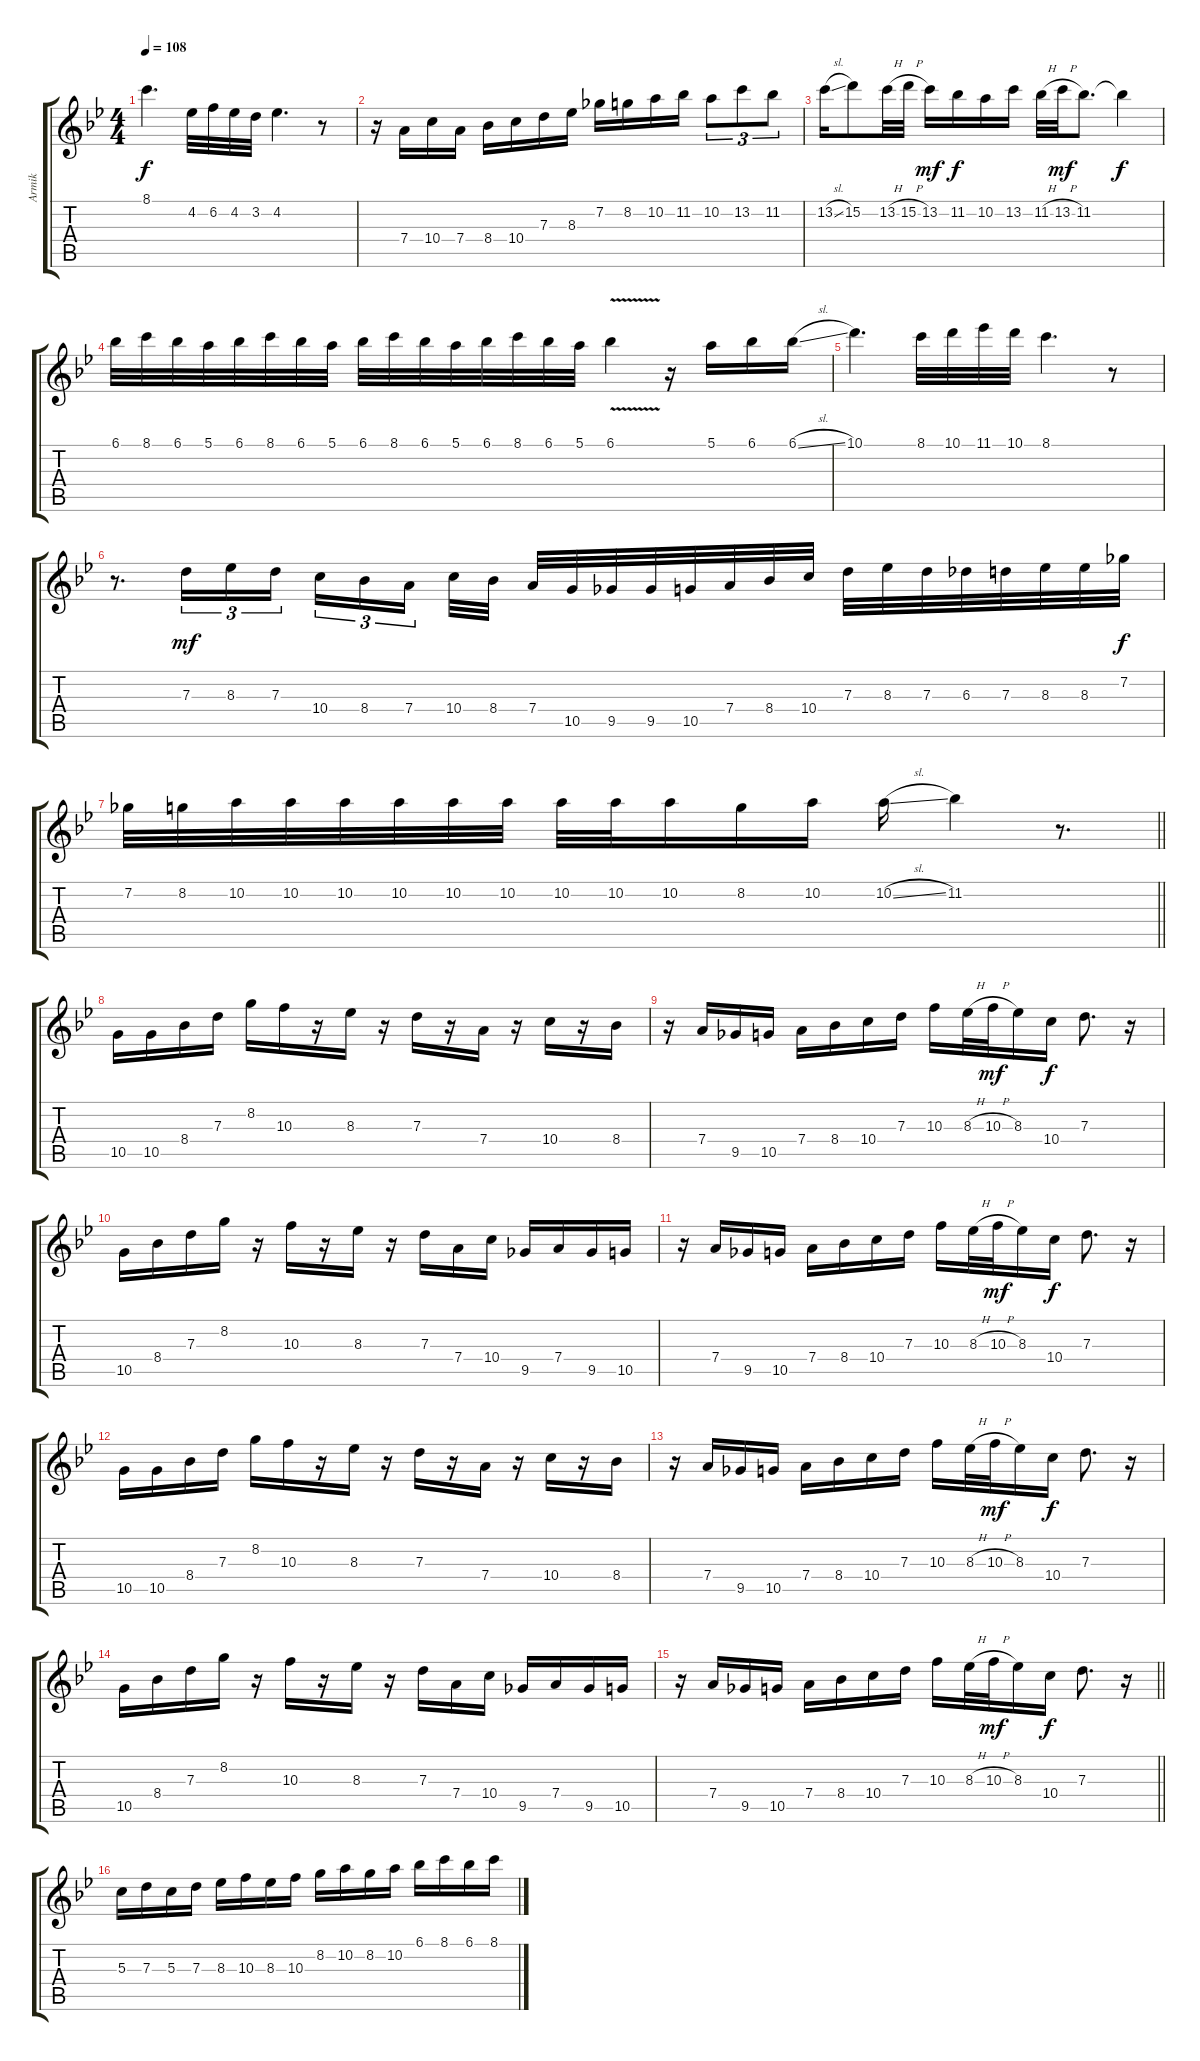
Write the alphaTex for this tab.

\track ("Armik" "Armik") {instrument acousticguitarnylon}
\staff {score tabs}
\tuning (E4 B3 G3 D3 A2 E2) {hide}
\ts (4 4)
\tempo 108
\clef g2
\ks gminor
8.1.4{d dy f} 4.2.32 6.2.32 4.2.32 3.2.32 4.2.4{d} r.8 |
r.16 7.4.16 10.4.16 7.4.16 8.4.16 10.4.16 7.3.16 8.3.16 7.2.16 8.2.16 10.2.16 11.2.16 10.2.8{tu (3 2)} 13.2.8{tu (3 2)} 11.2.8{tu (3 2)} |
13.2{sl}.16 15.2.8 13.2{h}.32 15.2{h}.32 13.2.16{dy mf} 11.2.16{dy f} 10.2.16 13.2.16 11.2{h}.32 13.2{h}.32{dy mf} 11.2.8{d} 11.2{t}.4{dy f} |
6.1.32 8.1.32 6.1.32 5.1.32 6.1.32 8.1.32 6.1.32 5.1.32 6.1.32 8.1.32 6.1.32 5.1.32 6.1.32 8.1.32 6.1.32 5.1.32 6.1{v}.4 r.16 5.1.16 6.1.16 6.1{sl}.16 |
10.1.4{d} 8.1.32 10.1.32 11.1.32 10.1.32 8.1.4{d} r.8 |
r.8{d} 7.3.16{tu (3 2) dy mf} 8.3.16{tu (3 2)} 7.3.16{tu (3 2) beam splitsecondary} 10.4.16{tu (3 2)} 8.4.16{tu (3 2)} 7.4.16{tu (3 2) beam splitsecondary} 10.4.32 8.4.32 7.4.32 10.5.32 9.5.32 9.5.32 10.5.32 7.4.32 8.4.32 10.4.32 7.3.32 8.3.32 7.3.32 6.3.32 7.3.32 8.3.32 8.3.32 7.2.32{dy f} |
\barLineRight lightlight
7.2.32 8.2.32 10.2.32 10.2.32 10.2.32 10.2.32 10.2.32 10.2.32 10.2.32 10.2.32 10.2.16 8.2.16 10.2.16 10.2{sl}.16 11.2.4 r.8{d} |
\section ("" "")
10.5.16 10.5.16 8.4.16 7.3.16 8.2.16 10.3.16 r.16 8.3.16 r.16 7.3.16 r.16 7.4.16 r.16 10.4.16 r.16 8.4.16 |
r.16 7.4.16 9.5.16 10.5.16 7.4.16 8.4.16 10.4.16 7.3.16 10.3.16 8.3{h}.32 10.3{h}.32{dy mf} 8.3.16 10.4.16{dy f} 7.3.8{d} r.16 |
10.5.16 8.4.16 7.3.16 8.2.16 r.16 10.3.16 r.16 8.3.16 r.16 7.3.16 7.4.16 10.4.16 9.5.16 7.4.16 9.5.16 10.5.16 |
r.16 7.4.16 9.5.16 10.5.16 7.4.16 8.4.16 10.4.16 7.3.16 10.3.16 8.3{h}.32 10.3{h}.32{dy mf} 8.3.16 10.4.16{dy f} 7.3.8{d} r.16 |
10.5.16 10.5.16 8.4.16 7.3.16 8.2.16 10.3.16 r.16 8.3.16 r.16 7.3.16 r.16 7.4.16 r.16 10.4.16 r.16 8.4.16 |
r.16 7.4.16 9.5.16 10.5.16 7.4.16 8.4.16 10.4.16 7.3.16 10.3.16 8.3{h}.32 10.3{h}.32{dy mf} 8.3.16 10.4.16{dy f} 7.3.8{d} r.16 |
10.5.16 8.4.16 7.3.16 8.2.16 r.16 10.3.16 r.16 8.3.16 r.16 7.3.16 7.4.16 10.4.16 9.5.16 7.4.16 9.5.16 10.5.16 |
\barLineRight lightlight
r.16 7.4.16 9.5.16 10.5.16 7.4.16 8.4.16 10.4.16 7.3.16 10.3.16 8.3{h}.32 10.3{h}.32{dy mf} 8.3.16 10.4.16{dy f} 7.3.8{d} r.16 |
\section ("" "")
5.3.16 7.3.16 5.3.16 7.3.16 8.3.16 10.3.16 8.3.16 10.3.16 8.2.16 10.2.16 8.2.16 10.2.16 6.1.16 8.1.16 6.1.16 8.1.16
